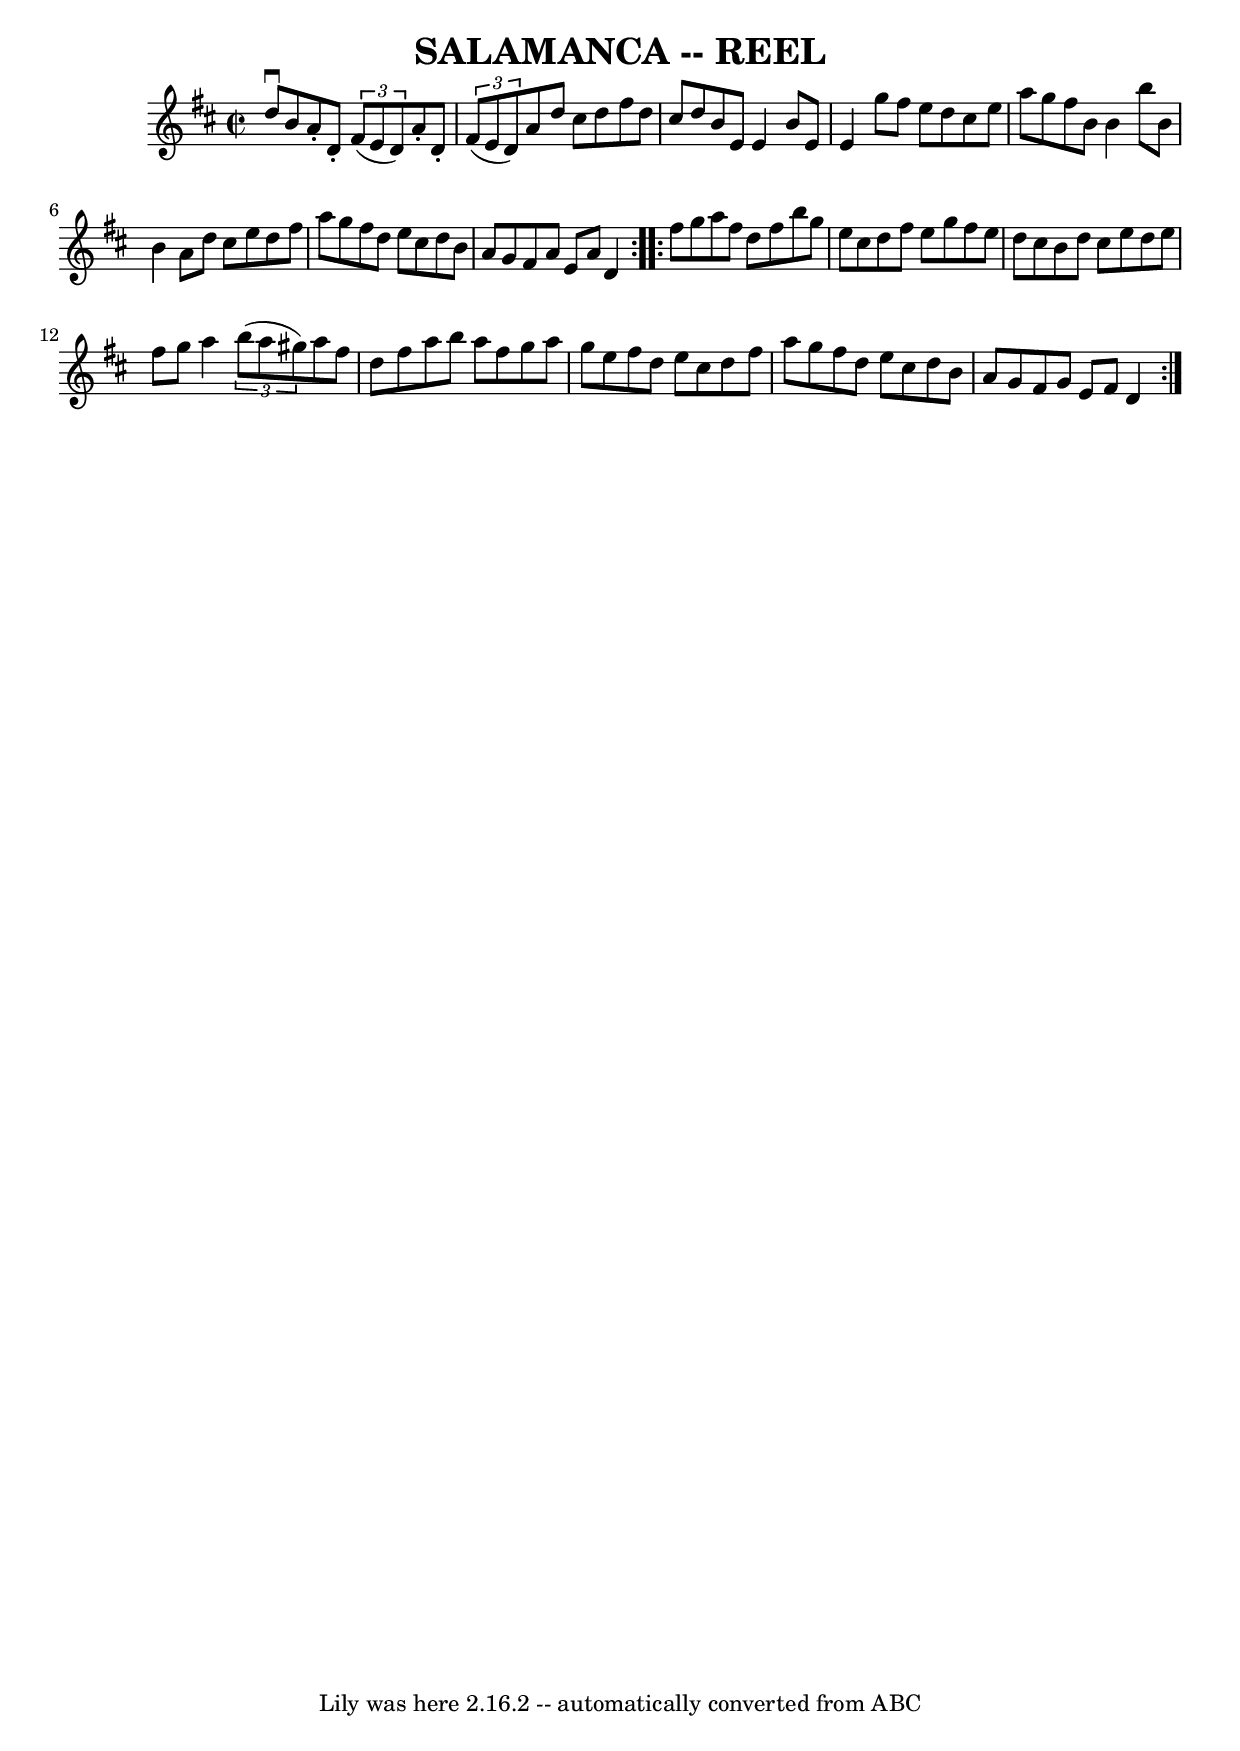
\version "2.16.2"
\include "Mammoth.ily"
\header {
  %% book = "Ryan's Mammoth Collection of Fiddle Tunes"
 crossRefNumber = "1"
 footnotes = ""
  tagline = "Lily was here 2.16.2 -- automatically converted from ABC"
  title = "SALAMANCA -- REEL"

}
voicedefault =  {



  \repeat volta 2 {

    \override Staff.TimeSignature #'style = #'C
    \time 2/2 
    \key d \major d''8^\downbow b'8         |
 a'8-. d'8-.   \times 2/3 { fis'8 (e'8 d'8) 
		    } a'8-. d'8-.   \times 2/3 { 
		 fis'8 (e'8 d'8)  		    }    |
 a'8 d''8 cis''8 d''8 fis''8 d''8 cis''8 d''8     |
 b'8 e'8 e'4 b'8 e'8 e'4     |
 g''8 fis''8 e''8 d''8 cis''8 e''8 a''8 g''8         |
 fis''8 b'8 b'4 b''8 b'8 b'4    |
 a'8 d''8 cis''8 e''8 d''8 fis''8 a''8 g''8     |
 fis''8 d''8 e''8 cis''8 d''8 b'8 a'8 g'8     |
    
 fis'8 a'8 e'8 a'8 d'4    
  }     
  \repeat volta 2 { fis''8 g''8     |
 a''8 fis''8 d''8 fis''8 b''8 g''8 e''8 cis''8     |
 d''8 fis''8 e''8 g''8 fis''8 e''8 d''8 cis''8     |
 b'8 d''8 cis''8 e''8 d''8 e''8 fis''8 g''8     |
 a''4    \times 2/3 { b''8 (a''8 gis''8) 
		       } a''8 fis''8 d''8 fis''8         |
 a''8 b''8 a''8 fis''8 g''8 a''8 g''8 e''8     |
 fis''8 d''8 e''8 cis''8 d''8 fis''8 a''8 g''8     |
 fis''8 d''8 e''8 cis''8 d''8 b'8 a'8 g'8     |
 fis'8 g'8 e'8 fis'8 d'4    

  }   

}

\score{
  <<

    \context Staff="default"
    {
      \voicedefault 
      
    }

  >>
  \layout {
    
  }
  \midi {
  }

}
